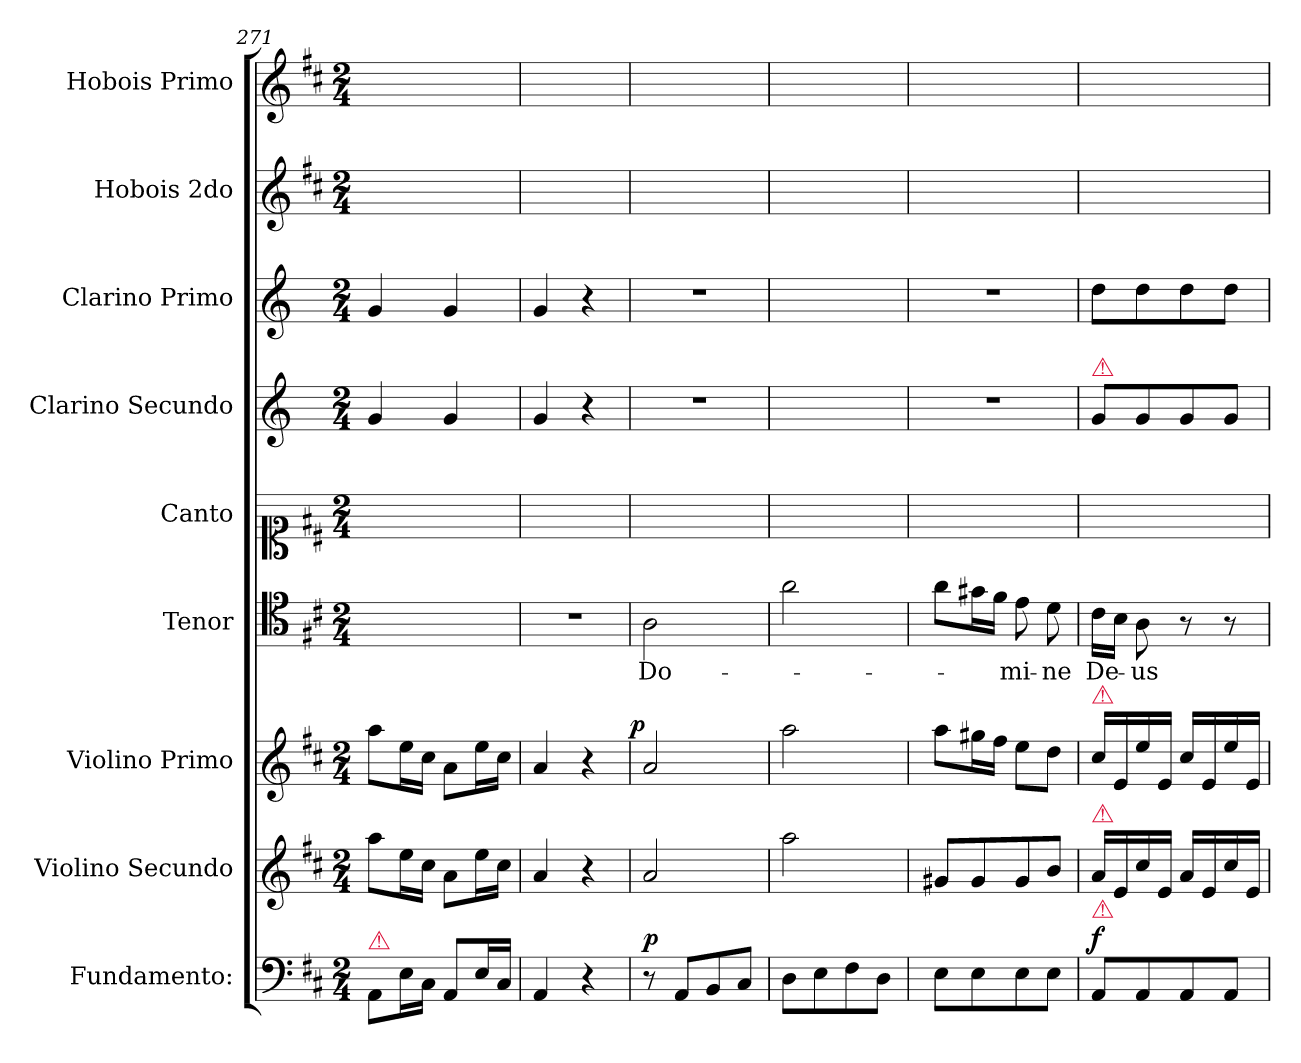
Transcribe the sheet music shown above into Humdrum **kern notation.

**kern	**dynam	**kern	**kern	**dynam	**kern	**text	**kern	**kern	**kern	**kern	**kern
*part9	*part9	*part8	*part7	*part7	*part6	*part6	*part5	*part4	*part3	*part2	*part1
*staff9	*staff9	*staff8	*staff7	*staff7	*staff6	*staff6	*staff5	*staff4	*staff3	*staff2	*staff1
*I"Fundamento:	*	*I"Violino Secundo	*I"Violino Primo	*	*I"Tenor	*	*I"Canto	*I"Clarino Secundo	*I"Clarino Primo	*I"Hobois 2do	*I"Hobois Primo
*	*	*I'vl 2	*I'vl 1	*	*I'T	*	*	*I'clno 2	*I'clno 1	*	*
*clefF4	*	*clefG2	*clefG2	*	*clefC4	*	*clefC1	*clefG2	*clefG2	*clefG2	*clefG2
*	*	*	*	*	*	*	*	*ITrd-1c-2	*ITrd-1c-2	*	*
*k[f#c#]	*	*k[f#c#]	*k[f#c#]	*	*k[f#c#]	*	*k[f#c#]	*k[f#c#]	*k[f#c#]	*k[f#c#]	*k[f#c#]
*M2/4	*	*M2/4	*M2/4	*	*M2/4	*	*M2/4	*M2/4	*M2/4	*M2/4	*M2/4
=271	=271	=271	=271	=271	=271	=271	=271	=271	=271	=271	=271
!LO:TX:a:color=crimson:t=⚠	!	!	!	!	!	!	!	!	!	!	!
8AA/L	.	8aa\L	8aa\L	.	2ryy	.	2ryy	4a/	4a/	2ryy	2ryy
16E\L	.	16ee\L	16ee\L	.	.	.	.	.	.	.	.
16C#\JJ	.	16cc#\JJ	16cc#\JJ	.	.	.	.	.	.	.	.
8AA/L	.	8a\L	8a\L	.	.	.	.	4a/	4a/	.	.
16E/L	.	16ee\L	16ee\L	.	.	.	.	.	.	.	.
16C#/JJ	.	16cc#\JJ	16cc#\JJ	.	.	.	.	.	.	.	.
=272	=272	=272	=272	=272	=272	=272	=272	=272	=272	=272	=272
4AA/	.	4a/	4a/	.	2r	.	2ryy	4a/	4a/	2ryy	2ryy
4r	.	4r	4r	.	.	.	.	4r	4r	.	.
=273	=273	=273	=273	=273	=273	=273	=273	=273	=273	=273	=273
!	!LO:DY:a	!	!	!LO:DY:a:rj	!	!	!	!LO:N:vis=0	!LO:N:vis=0	!	!
8r	p	2a/	2a/	p	2A\	Do-	2ryy	2r	2r	2ryy	2ryy
8AA/L	.	.	.	.	.	.	.	.	.	.	.
8BB/	.	.	.	.	.	.	.	.	.	.	.
8C#/J	.	.	.	.	.	.	.	.	.	.	.
=274	=274	=274	=274	=274	=274	=274	=274	=274	=274	=274	=274
8D\L	.	2aa\	2aa\	.	2a\	.	2ryy	2ryy	2ryy	2ryy	2ryy
8E\	.	.	.	.	.	.	.	.	.	.	.
8F#\	.	.	.	.	.	.	.	.	.	.	.
8D\J	.	.	.	.	.	.	.	.	.	.	.
=275	=275	=275	=275	=275	=275	=275	=275	=275	=275	=275	=275
8E\L	.	8g#X/L	8aa\L	.	8a\L	.	2ryy	2r	2r	2ryy	2ryy
8E\	.	8g#/	16gg#X\L	.	16g#X\L	.	.	.	.	.	.
.	.	.	16ff#\JJ	.	16f#\JJ	.	.	.	.	.	.
8E\	.	8g#/	8ee\L	.	8e\	-mi-	.	.	.	.	.
8E\J	.	8b/J	8dd\J	.	8d\	-ne	.	.	.	.	.
=276	=276	=276	=276	=276	=276	=276	=276	=276	=276	=276	=276
!	!	!	!	!	!	!	!	!LO:TX:a:color=crimson:t=⚠	!	!	!
!	!	!	!LO:TX:a:color=crimson:t=⚠	!	!	!	!	!	!	!	!
!	!	!LO:TX:a:color=crimson:t=⚠	!	!	!	!	!	!	!	!	!
!LO:TX:a:color=crimson:t=⚠	!	!	!	!	!	!	!	!	!	!	!
!	!LO:DY:a	!	!	!	!	!	!	!	!	!	!
8AA/L	f	16a/LL	16cc#/LL	.	16c#\LL	De-	2ryy	8a/L	8ee\L	2ryy	2ryy
.	.	16e/	16e/	.	16B\JJ	.	.	.	.	.	.
8AA/	.	16cc#/	16ee/	.	8A\	-us	.	8a/	8ee\	.	.
.	.	16e/JJ	16e/JJ	.	.	.	.	.	.	.	.
8AA/	.	16a/LL	16cc#/LL	.	8r	.	.	8a/	8ee\	.	.
.	.	16e/	16e/	.	.	.	.	.	.	.	.
8AA/J	.	16cc#/	16ee/	.	8r	.	.	8a/J	8ee\J	.	.
.	.	16e/JJ	16e/JJ	.	.	.	.	.	.	.	.
=	=	=	=	=	=	=	=	=	=	=	=
*-	*-	*-	*-	*-	*-	*-	*-	*-	*-	*-	*-
